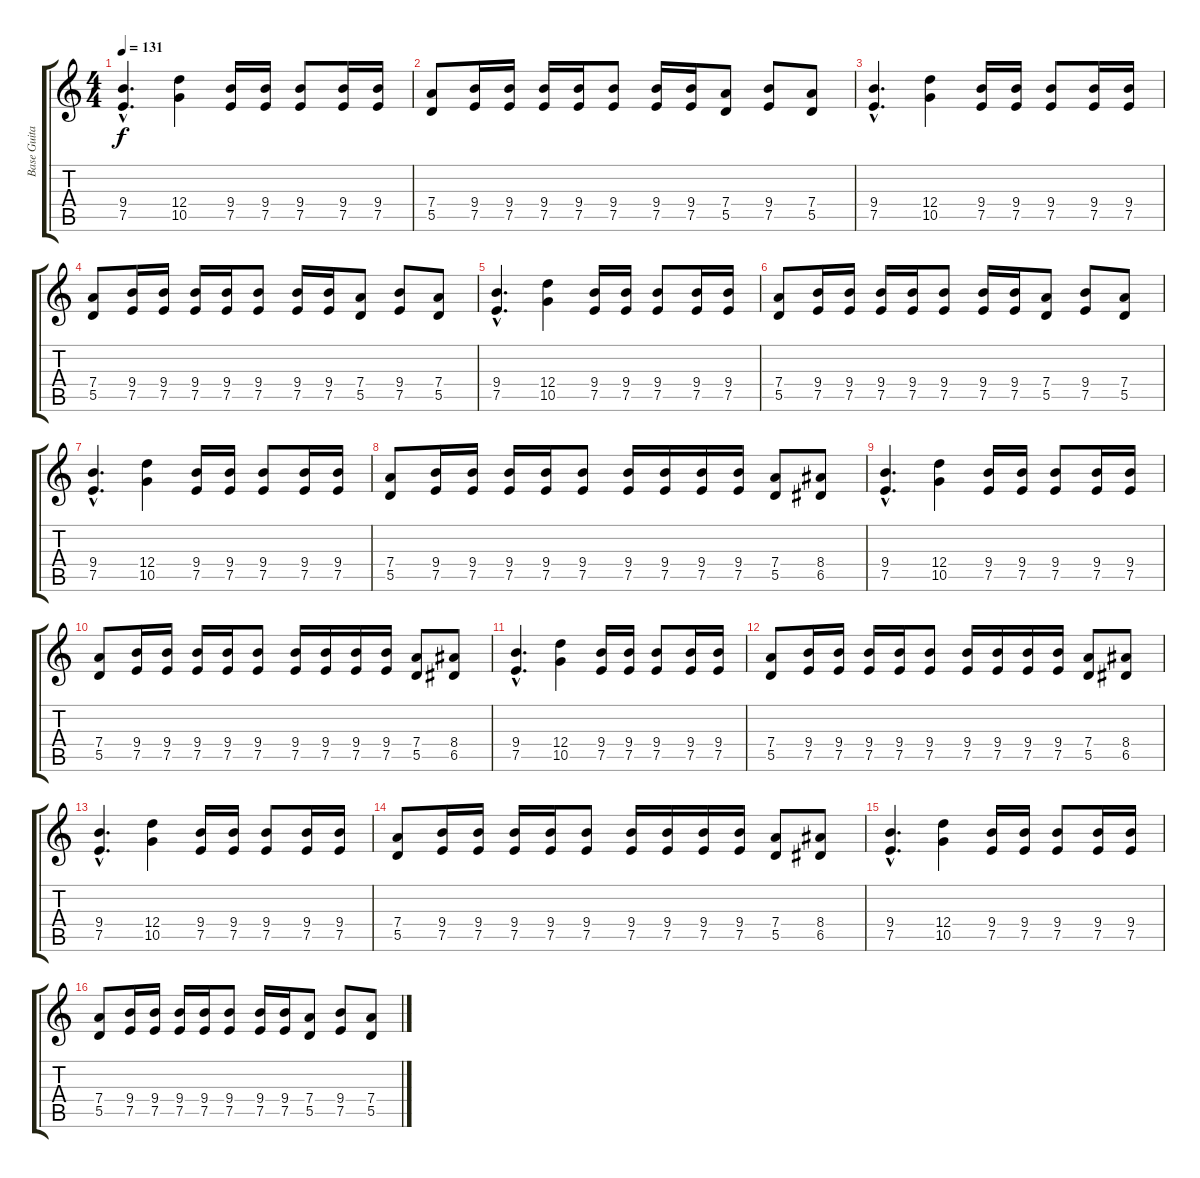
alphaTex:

\track ("Base Guitar" "Base Guita") {instrument distortionguitar}
\staff {score tabs}
\tuning (E4 B3 G3 D3 A2 E2) {hide}
\ts (4 4)
\tempo 131
\clef g2
\ks c
(9.4{hac} 7.5{hac}).4{d dy f} (12.4 10.5).4 (9.4 7.5).16 (9.4 7.5).16 (9.4 7.5).8 (9.4 7.5).16 (9.4 7.5).16 |
(7.4 5.5).8 (9.4 7.5).16 (9.4 7.5).16 (9.4 7.5).16 (9.4 7.5).16 (9.4 7.5).8 (9.4 7.5).16 (9.4 7.5).16 (7.4 5.5).8 (9.4 7.5).8 (7.4 5.5).8 |
(9.4{hac} 7.5{hac}).4{d} (12.4 10.5).4 (9.4 7.5).16 (9.4 7.5).16 (9.4 7.5).8 (9.4 7.5).16 (9.4 7.5).16 |
(7.4 5.5).8 (9.4 7.5).16 (9.4 7.5).16 (9.4 7.5).16 (9.4 7.5).16 (9.4 7.5).8 (9.4 7.5).16 (9.4 7.5).16 (7.4 5.5).8 (9.4 7.5).8 (7.4 5.5).8 |
(9.4{hac} 7.5{hac}).4{d} (12.4 10.5).4 (9.4 7.5).16 (9.4 7.5).16 (9.4 7.5).8 (9.4 7.5).16 (9.4 7.5).16 |
(7.4 5.5).8 (9.4 7.5).16 (9.4 7.5).16 (9.4 7.5).16 (9.4 7.5).16 (9.4 7.5).8 (9.4 7.5).16 (9.4 7.5).16 (7.4 5.5).8 (9.4 7.5).8 (7.4 5.5).8 |
(9.4{hac} 7.5{hac}).4{d} (12.4 10.5).4 (9.4 7.5).16 (9.4 7.5).16 (9.4 7.5).8 (9.4 7.5).16 (9.4 7.5).16 |
(7.4 5.5).8 (9.4 7.5).16 (9.4 7.5).16 (9.4 7.5).16 (9.4 7.5).16 (9.4 7.5).8 (9.4 7.5).16 (9.4 7.5).16 (9.4 7.5).16 (9.4 7.5).16 (7.4 5.5).8 (8.4 6.5).8 |
(9.4{hac} 7.5{hac}).4{d} (12.4 10.5).4 (9.4 7.5).16 (9.4 7.5).16 (9.4 7.5).8 (9.4 7.5).16 (9.4 7.5).16 |
(7.4 5.5).8 (9.4 7.5).16 (9.4 7.5).16 (9.4 7.5).16 (9.4 7.5).16 (9.4 7.5).8 (9.4 7.5).16 (9.4 7.5).16 (9.4 7.5).16 (9.4 7.5).16 (7.4 5.5).8 (8.4 6.5).8 |
(9.4{hac} 7.5{hac}).4{d} (12.4 10.5).4 (9.4 7.5).16 (9.4 7.5).16 (9.4 7.5).8 (9.4 7.5).16 (9.4 7.5).16 |
(7.4 5.5).8 (9.4 7.5).16 (9.4 7.5).16 (9.4 7.5).16 (9.4 7.5).16 (9.4 7.5).8 (9.4 7.5).16 (9.4 7.5).16 (9.4 7.5).16 (9.4 7.5).16 (7.4 5.5).8 (8.4 6.5).8 |
(9.4{hac} 7.5{hac}).4{d} (12.4 10.5).4 (9.4 7.5).16 (9.4 7.5).16 (9.4 7.5).8 (9.4 7.5).16 (9.4 7.5).16 |
(7.4 5.5).8 (9.4 7.5).16 (9.4 7.5).16 (9.4 7.5).16 (9.4 7.5).16 (9.4 7.5).8 (9.4 7.5).16 (9.4 7.5).16 (9.4 7.5).16 (9.4 7.5).16 (7.4 5.5).8 (8.4 6.5).8 |
(9.4{hac} 7.5{hac}).4{d} (12.4 10.5).4 (9.4 7.5).16 (9.4 7.5).16 (9.4 7.5).8 (9.4 7.5).16 (9.4 7.5).16 |
(7.4 5.5).8 (9.4 7.5).16 (9.4 7.5).16 (9.4 7.5).16 (9.4 7.5).16 (9.4 7.5).8 (9.4 7.5).16 (9.4 7.5).16 (7.4 5.5).8 (9.4 7.5).8 (7.4 5.5).8
